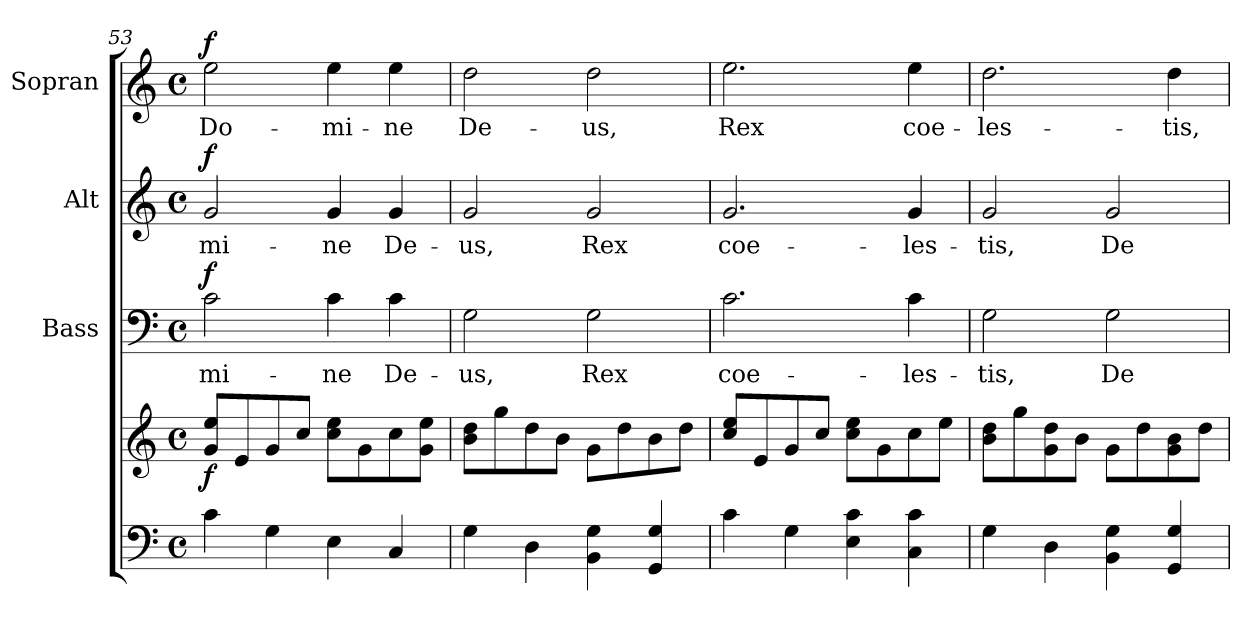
**kern	**kern	**dynam	**kern	**text	**dynam	**kern	**text	**dynam	**kern	**text	**dynam
*part4	*part4	*part4	*part3	*part3	*part3	*part2	*part2	*part2	*part1	*part1	*part1
*staff5	*staff4	*staff4/5	*staff3	*staff3	*staff3	*staff2	*staff2	*staff2	*staff1	*staff1	*staff1
*	*	*	*I"Bass	*	*	*I"Alt	*	*	*I"Sopran	*	*
*	*	*	*I'B.	*	*	*I'A.	*	*	*I'S.	*	*
*clefF4	*clefG2	*	*clefF4	*	*	*clefG2	*	*	*clefG2	*	*
*k[]	*k[]	*	*k[]	*	*	*k[]	*	*	*k[]	*	*
*C:	*C:	*	*C:	*	*	*C:	*	*	*C:	*	*
*M4/4	*M4/4	*	*M4/4	*	*	*M4/4	*	*	*M4/4	*	*
*met(c)	*met(c)	*	*met(c)	*	*	*met(c)	*	*	*met(c)	*	*
=53	=53	=53	=53	=53	=53	=53	=53	=53	=53	=53	=53
!	!	!LO:DY:b	!	!LO:LY:b	!LO:DY:a	!	!LO:LY:b	!LO:DY:a	!	!LO:LY:b	!LO:DY:a
4c\	8g/ 8ee/L	f	2c\	-mi-	f	2g/	-mi-	f	2ee\	Do-	f
.	8e/	.	.	.	.	.	.	.	.	.	.
4G\	8g/	.	.	.	.	.	.	.	.	.	.
.	8cc/J	.	.	.	.	.	.	.	.	.	.
!	!	!	!	!LO:LY:b	!	!	!LO:LY:b	!	!	!LO:LY:b	!
4E\	8cc\ 8ee\L	.	4c\	-ne	.	4g/	-ne	.	4ee\	-mi-	.
.	8g\	.	.	.	.	.	.	.	.	.	.
!	!	!	!	!LO:LY:b	!	!	!LO:LY:b	!	!	!LO:LY:b	!
4C/	8cc\	.	4c\	De-	.	4g/	De-	.	4ee\	-ne	.
.	8g\ 8ee\J	.	.	.	.	.	.	.	.	.	.
=54	=54	=54	=54	=54	=54	=54	=54	=54	=54	=54	=54
!	!	!	!	!LO:LY:b	!	!	!LO:LY:b	!	!	!LO:LY:b	!
4G\	8b\ 8dd\L	.	2G\	-us,	.	2g/	-us,	.	2dd\	De-	.
.	8gg\	.	.	.	.	.	.	.	.	.	.
4D\	8dd\	.	.	.	.	.	.	.	.	.	.
.	8b\J	.	.	.	.	.	.	.	.	.	.
!	!	!	!	!LO:LY:b	!	!	!LO:LY:b	!	!	!LO:LY:b	!
4BB\ 4G\	8g\L	.	2G\	Rex	.	2g/	Rex	.	2dd\	-us,	.
.	8dd\	.	.	.	.	.	.	.	.	.	.
4GG/ 4G/	8b\	.	.	.	.	.	.	.	.	.	.
.	8dd\J	.	.	.	.	.	.	.	.	.	.
=55	=55	=55	=55	=55	=55	=55	=55	=55	=55	=55	=55
!	!	!	!	!LO:LY:b	!	!	!LO:LY:b	!	!	!LO:LY:b	!
4c\	8cc/ 8ee/L	.	2.c\	coe-	.	2.g/	coe-	.	2.ee\	Rex	.
.	8e/	.	.	.	.	.	.	.	.	.	.
4G\	8g/	.	.	.	.	.	.	.	.	.	.
.	8cc/J	.	.	.	.	.	.	.	.	.	.
4E\ 4c\	8cc\ 8ee\L	.	.	.	.	.	.	.	.	.	.
.	8g\	.	.	.	.	.	.	.	.	.	.
!	!	!	!	!LO:LY:b	!	!	!LO:LY:b	!	!	!LO:LY:b	!
4C\ 4c\	8cc\	.	4c\	-les-	.	4g/	-les-	.	4ee\	coe-	.
.	8ee\J	.	.	.	.	.	.	.	.	.	.
=56	=56	=56	=56	=56	=56	=56	=56	=56	=56	=56	=56
!	!	!	!	!LO:LY:b	!	!	!LO:LY:b	!	!	!LO:LY:b	!
4G\	8b\ 8dd\L	.	2G\	-tis,	.	2g/	-tis,	.	2.dd\	-les-	.
.	8gg\	.	.	.	.	.	.	.	.	.	.
4D\	8g\ 8dd\	.	.	.	.	.	.	.	.	.	.
.	8b\J	.	.	.	.	.	.	.	.	.	.
!	!	!	!	!LO:LY:b	!	!	!LO:LY:b	!	!	!	!
4BB\ 4G\	8g\L	.	2G\	De-	.	2g/	De-	.	.	.	.
.	8dd\	.	.	.	.	.	.	.	.	.	.
!	!	!	!	!	!	!	!	!	!	!LO:LY:b	!
4GG/ 4G/	8g\ 8b\	.	.	.	.	.	.	.	4dd\	-tis,	.
.	8dd\J	.	.	.	.	.	.	.	.	.	.
=	=	=	=	=	=	=	=	=	=	=	=
*-	*-	*-	*-	*-	*-	*-	*-	*-	*-	*-	*-
